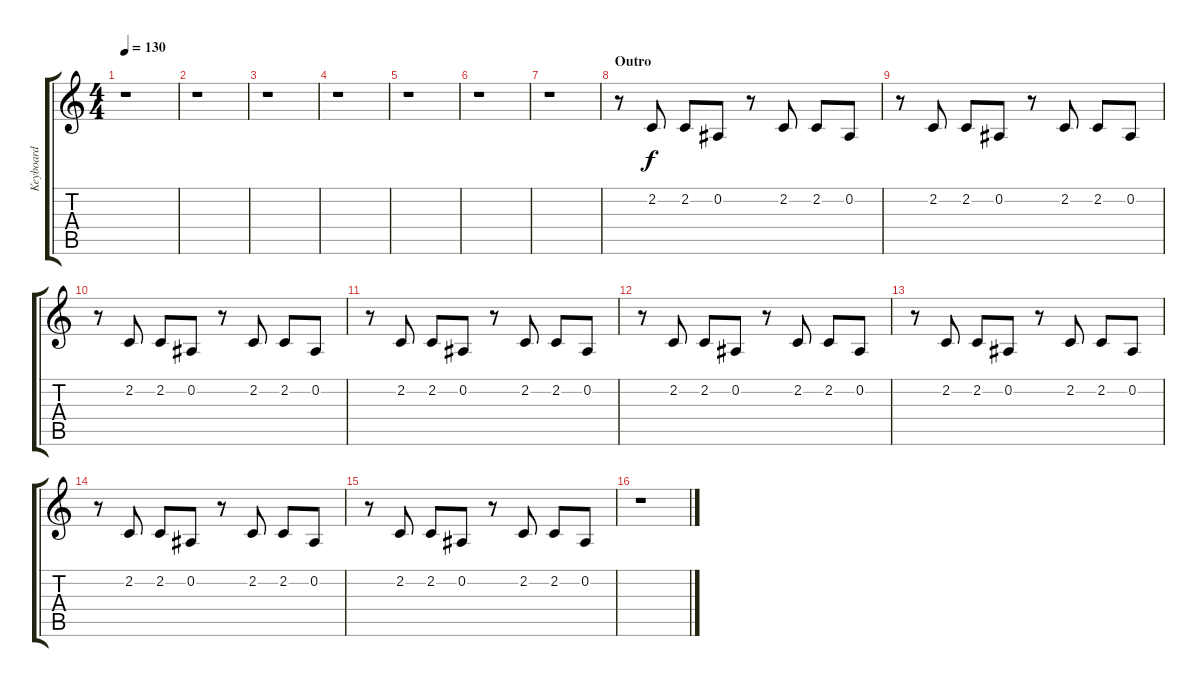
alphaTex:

\track ("Keyboard" "Keyboard") {instrument stringensemble2}
\staff {score tabs}
\tuning (Eb4 Bb3 Gb3 Db3 Ab2 Eb2) {hide}
\ts (4 4)
\tempo 130
\clef g2
\ks c
r.1{dy f} |
r.1 |
r.1 |
r.1 |
r.1 |
r.1 |
r.1 |
\section ("" "Outro")
r.8{volume 12 instrument stringensemble1} 2.2.8 2.2.8 0.2.8 r.8 2.2.8 2.2.8 0.2.8 |
r.8 2.2.8 2.2.8 0.2.8 r.8 2.2.8 2.2.8 0.2.8 |
r.8 2.2.8 2.2.8 0.2.8 r.8 2.2.8 2.2.8 0.2.8 |
r.8 2.2.8 2.2.8 0.2.8 r.8 2.2.8 2.2.8 0.2.8 |
r.8{volume 12 instrument stringensemble1} 2.2.8 2.2.8 0.2.8 r.8 2.2.8 2.2.8 0.2.8 |
r.8 2.2.8 2.2.8 0.2.8 r.8 2.2.8 2.2.8 0.2.8 |
r.8 2.2.8 2.2.8 0.2.8 r.8 2.2.8 2.2.8 0.2.8 |
r.8 2.2.8 2.2.8 0.2.8 r.8 2.2.8 2.2.8 0.2.8 |
r.1
